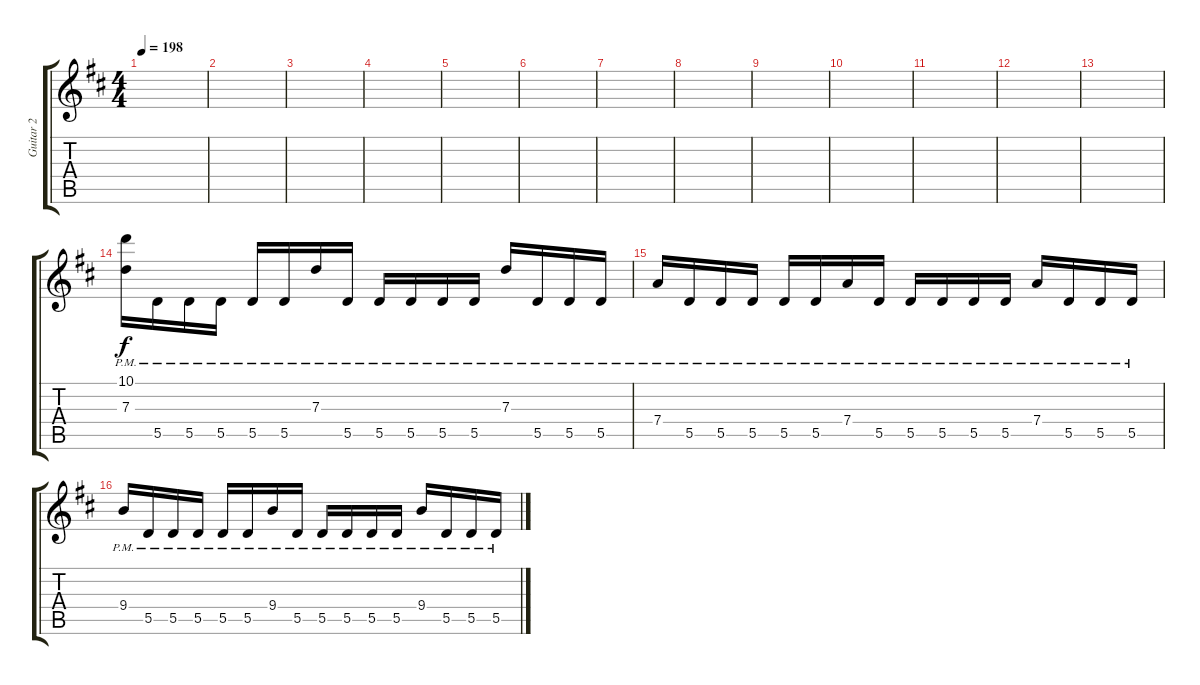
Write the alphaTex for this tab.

\track ("Guitar 2" "Guitar 2") {instrument distortionguitar}
\staff {score tabs}
\tuning (E4 B3 G3 D3 A2 E2) {hide}
\ts (4 4)
\tempo 198
\clef g2
\ks bminor
|
|
|
|
|
|
|
|
|
|
|
|
|
(10.1 7.3{pm}).16 5.5{pm}.16 5.5{pm}.16 5.5{pm}.16 5.5{pm}.16 5.5{pm}.16 7.3{pm}.16 5.5{pm}.16 5.5{pm}.16 5.5{pm}.16 5.5{pm}.16 5.5{pm}.16 7.3{pm}.16 5.5{pm}.16 5.5{pm}.16 5.5{pm}.16 |
7.4{pm}.16 5.5{pm}.16 5.5{pm}.16 5.5{pm}.16 5.5{pm}.16 5.5{pm}.16 7.4{pm}.16 5.5{pm}.16 5.5{pm}.16 5.5{pm}.16 5.5{pm}.16 5.5{pm}.16 7.4{pm}.16 5.5{pm}.16 5.5{pm}.16 5.5{pm}.16 |
9.4{pm}.16 5.5{pm}.16 5.5{pm}.16 5.5{pm}.16 5.5{pm}.16 5.5{pm}.16 9.4{pm}.16 5.5{pm}.16 5.5{pm}.16 5.5{pm}.16 5.5{pm}.16 5.5{pm}.16 9.4{pm}.16 5.5{pm}.16 5.5{pm}.16 5.5{pm}.16
